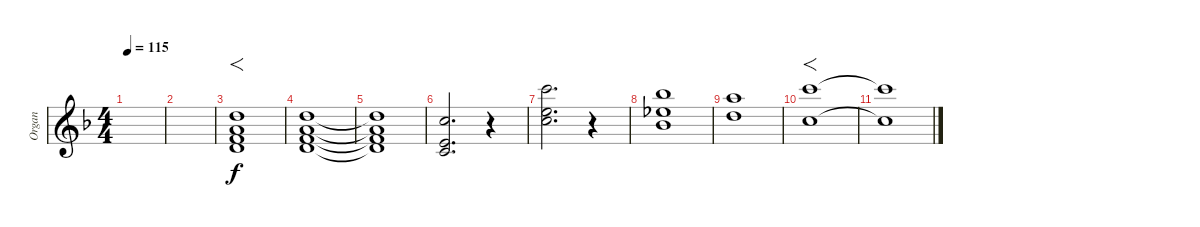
\track ("Organ" "Organ") {instrument electricpiano1}
\staff {score}
\tuning (E5 B4 G4 D4 A3 E3) {hide}
\ts (4 4)
\tempo 115
\clef g2
\ks f
|
|
(3.2 2.3 3.4 5.5).1{f} |
(3.2 2.3 3.4 5.5).1 |
(3.2{t} 2.3{t} 3.4{t} 5.5{t}).1 |
(1.2 2.4 3.5).2{d} r.4 |
(0.1 1.2 17.3).2{d} r.4 |
(6.1 4.2 3.3).1 |
(5.1 3.2).1 |
(8.1 1.2).1{f} |
(8.1{t} 1.2{t}).1
